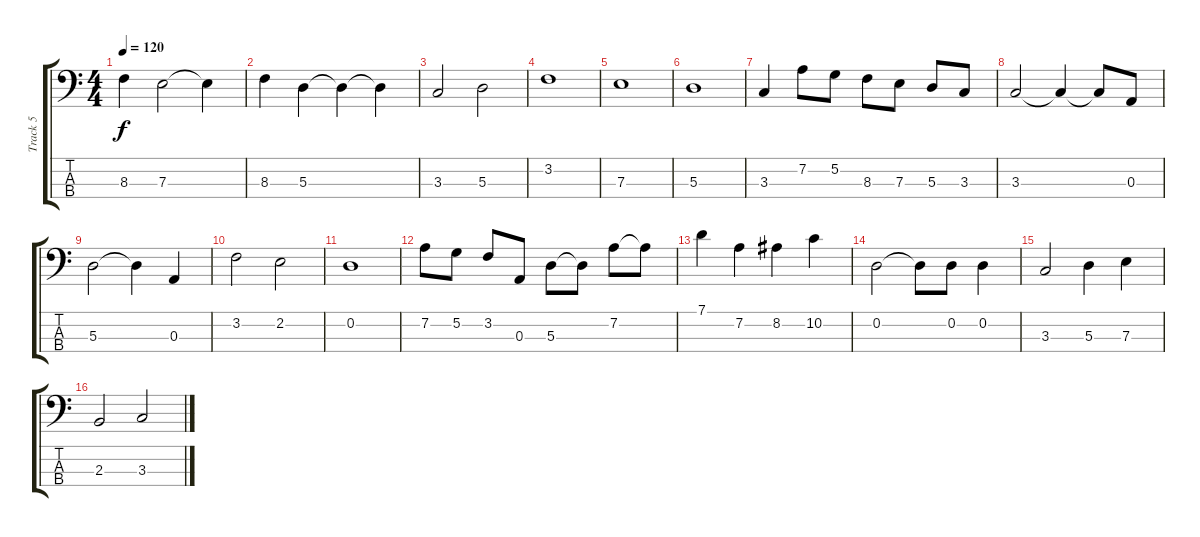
\track ("Track 5" "Track 5") {instrument acousticguitarsteel}
\staff {score tabs}
\tuning (G2 D2 A1 E1) {hide}
\ts (4 4)
\tempo 120
\clef f4
\ks c
8.3.4{dy f} 7.3.2 7.3{t}.4 |
8.3.4 5.3.4 5.3{t}.4 5.3{t}.4 |
3.3.2 5.3.2 |
3.2.1 |
7.3.1 |
5.3.1 |
3.3.4 7.2.8 5.2.8 8.3.8 7.3.8 5.3.8 3.3.8 |
3.3.2 3.3{t}.4 3.3{t}.8 0.3.8 |
5.3.2 5.3{t}.4 0.3.4 |
3.2.2 2.2.2 |
0.2.1 |
7.2.8 5.2.8 3.2.8 0.3.8 5.3.8 5.3{t}.8 7.2.8 7.2{t}.8 |
7.1.4 7.2.4 8.2.4 10.2.4 |
0.2.2 0.2{t}.8 0.2.8 0.2.4 |
3.3.2 5.3.4 7.3.4 |
2.3.2 3.3.2
